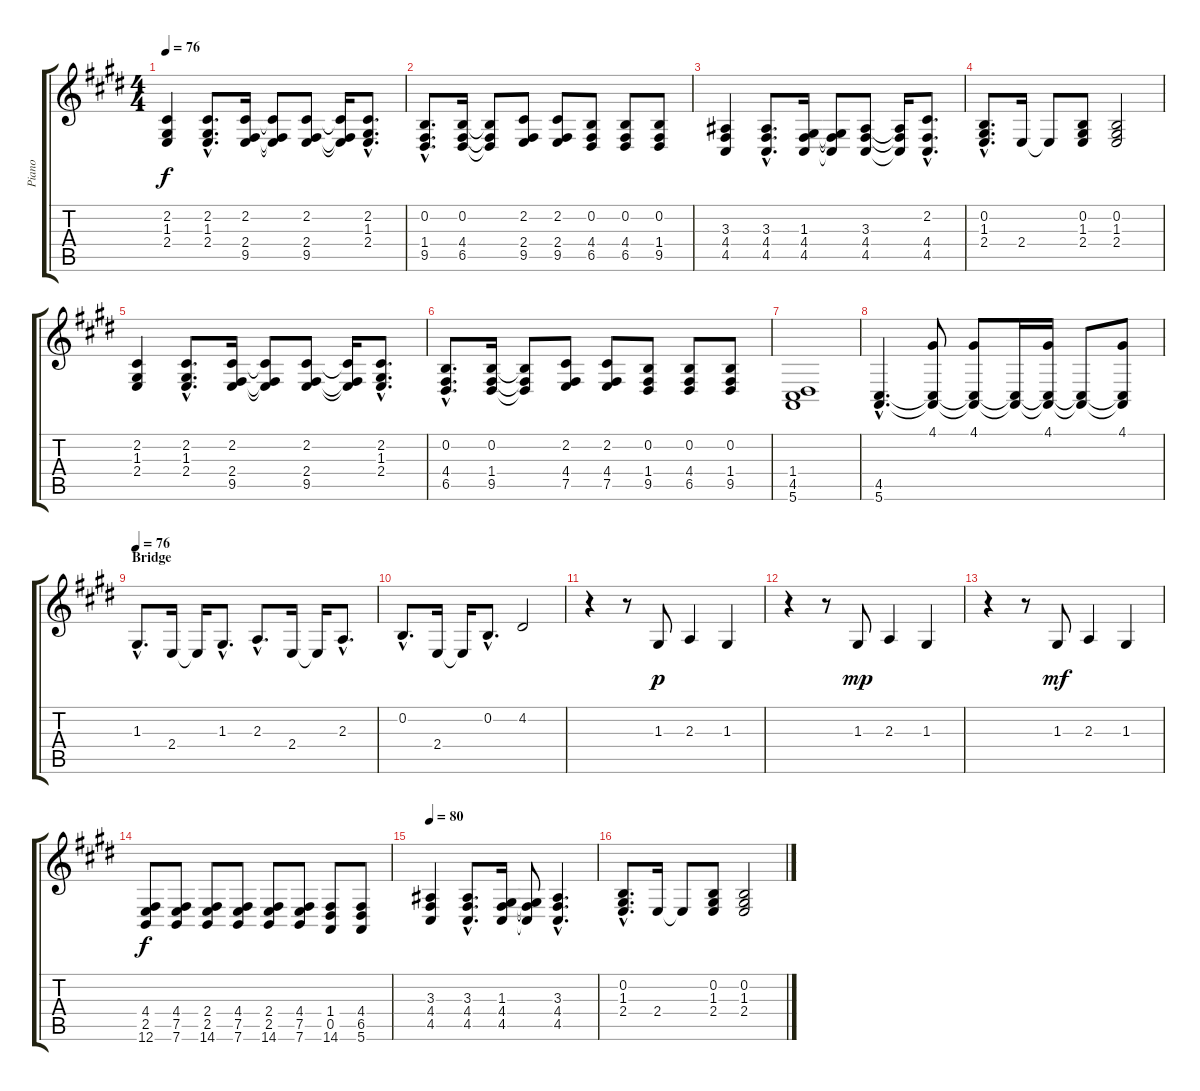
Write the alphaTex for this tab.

\track ("Piano" "Piano") {instrument brightacousticpiano}
\staff {score tabs}
\tuning (E4 B3 G3 D3 A2 E2) {hide}
\ts (4 4)
\tempo 76
\clef g2
\ks e
(2.2 1.3 2.4).4{dy f} (2.2{hac} 1.3{hac} 2.4{hac}).8{d} (2.2 2.4 9.5).16 (2.2{t} 2.4{t} 9.5{t}).8 (2.2 2.4 9.5).8 (2.2{t} 2.4{t} 9.5{t}).16 (2.2{hac} 1.3{hac} 2.4{hac}).8{d} |
(0.2{hac} 1.4{hac} 9.5{hac}).8{d} (0.2 4.4 6.5).16 (0.2{t} 4.4{t} 6.5{t}).8 (2.2 2.4 9.5).8 (2.2 2.4 9.5).8 (0.2 4.4 6.5).8 (0.2 4.4 6.5).8 (0.2 1.4 9.5).8 |
(3.3 4.4 4.5).4 (3.3{hac} 4.4{hac} 4.5{hac}).8{d} (1.3 4.4 4.5).16 (1.3{t} 4.4{t} 4.5{t}).8 (3.3 4.4 4.5).8 (3.3{t} 4.4{t} 4.5{t}).16 (2.2{hac} 4.4{hac} 4.5{hac}).8{d} |
(0.2{hac} 1.3{hac} 2.4{hac}).8{d} 2.4.16 2.4{t}.8 (0.2 1.3 2.4).8 (0.2 1.3 2.4).2 |
(2.2 1.3 2.4).4 (2.2{hac} 1.3{hac} 2.4{hac}).8{d} (2.2 2.4 9.5).16 (2.2{t} 2.4{t} 9.5{t}).8 (2.2 2.4 9.5).8 (2.2{t} 2.4{t} 9.5{t}).16 (2.2{hac} 1.3{hac} 2.4{hac}).8{d} |
(0.2{hac} 4.4{hac} 6.5{hac}).8{d} (0.2 1.4 9.5).16 (0.2{t} 1.4{t} 9.5{t}).8 (2.2 4.4 7.5).8 (2.2 4.4 7.5).8 (0.2 1.4 9.5).8 (0.2 4.4 6.5).8 (0.2 1.4 9.5).8 |
(1.4 4.5 5.6).1 |
(4.5{hac} 5.6{hac}).4{d} (4.1 4.5{t} 5.6{t}).8 (4.1 4.5{t} 5.6{t}).8 (4.5{t} 5.6{t}).16 (4.1 4.5{t} 5.6{t}).16 (4.5{t} 5.6{t}).8 (4.1 4.5{t} 5.6{t}).8 |
\section ("" "Bridge")
\tempo 76
1.3{hac}.8{d} 2.4.16 2.4{t}.16 1.3{hac}.8{d} 2.3{hac}.8{d} 2.4.16 2.4{t}.16 2.3{hac}.8{d} |
0.2{hac}.8{d} 2.4.16 2.4{t}.16 0.2{hac}.8{d} 4.2.2 |
r.4 r.8 1.3.8{dy p} 2.3.4 1.3.4 |
r.4 r.8 1.3.8{dy mp} 2.3.4 1.3.4 |
r.4 r.8 1.3.8{dy mf} 2.3.4 1.3.4 |
(4.4 2.5 12.6).8{dy f} (4.4 7.5 7.6).8 (2.4 2.5 14.6).8 (4.4 7.5 7.6).8 (2.4 2.5 14.6).8 (4.4 7.5 7.6).8 (1.4 0.5 14.6).8 (4.4 6.5 5.6).8 |
\tempo 80
(3.3 4.4 4.5).4{volume 16} (3.3{hac} 4.4{hac} 4.5{hac}).8{d} (1.3 4.4 4.5).16 (1.3{t} 4.4{t} 4.5{t}).8 (3.3{hac} 4.4{hac} 4.5{hac}).4{d} |
(0.2{hac} 1.3{hac} 2.4{hac}).8{d} 2.4.16 2.4{t}.8 (0.2 1.3 2.4).8 (0.2 1.3 2.4).2
